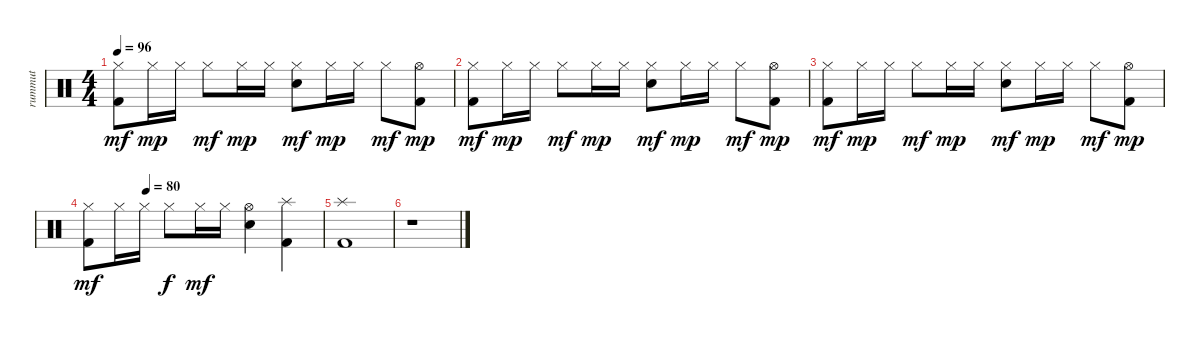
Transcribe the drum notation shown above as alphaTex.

\track ("rummut" "rummut") {instrument percussion}
\staff {score}
\articulation defaults
\ts (4 4)
\tempo 96
\clef neutral
\ks c
("Kick (hit) 2" "Hi-Hat (closed)").8{dy mf} "Hi-Hat (closed)".16{dy mp} "Hi-Hat (closed)".16 "Hi-Hat (closed)".8{dy mf} "Hi-Hat (closed)".16{dy mp} "Hi-Hat (closed)".16 ("Hi-Hat (closed)" "Snare (hit) 2").8{dy mf} "Hi-Hat (closed)".16{dy mp} "Hi-Hat (closed)".16 "Hi-Hat (closed)".8{dy mf} ("Kick (hit) 2" "Hi-Hat (open)").8{dy mp} |
("Kick (hit) 2" "Hi-Hat (closed)").8{dy mf} "Hi-Hat (closed)".16{dy mp} "Hi-Hat (closed)".16 "Hi-Hat (closed)".8{dy mf} "Hi-Hat (closed)".16{dy mp} "Hi-Hat (closed)".16 ("Hi-Hat (closed)" "Snare (hit) 2").8{dy mf} "Hi-Hat (closed)".16{dy mp} "Hi-Hat (closed)".16 "Hi-Hat (closed)".8{dy mf} ("Kick (hit) 2" "Hi-Hat (open)").8{dy mp} |
("Kick (hit) 2" "Hi-Hat (closed)").8{dy mf} "Hi-Hat (closed)".16{dy mp} "Hi-Hat (closed)".16 "Hi-Hat (closed)".8{dy mf} "Hi-Hat (closed)".16{dy mp} "Hi-Hat (closed)".16 ("Hi-Hat (closed)" "Snare (hit) 2").8{dy mf} "Hi-Hat (closed)".16{dy mp} "Hi-Hat (closed)".16 "Hi-Hat (closed)".8{dy mf} ("Kick (hit) 2" "Hi-Hat (open)").8{dy mp} |
\tempo (80 0.25)
("Kick (hit) 2" "Hi-Hat (closed)").8{dy mf} "Hi-Hat (closed)".16 "Hi-Hat (closed)".16 "Hi-Hat (closed)".8{dy f} "Hi-Hat (closed)".16{dy mf} "Hi-Hat (closed)".16 ("Hi-Hat (open)" "Snare (hit) 2").4 ("Kick (hit) 2" "Splash (hit)").4 |
("Kick (hit) 2" "Splash (hit)").1 |
r.1
